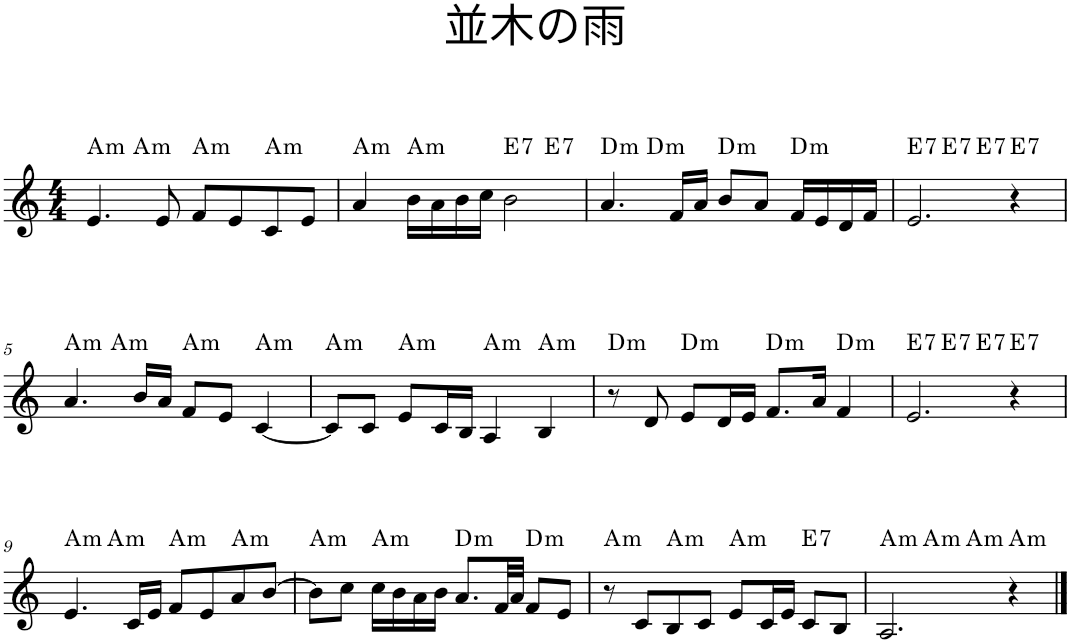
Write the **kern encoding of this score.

**kern	**harte
*part1	*part1
*staff1	*
*I"Piano	*
*I'Pno.	*
*clefG2	*
*k[]	*
*M4/4	*
=1	=1
!	!LO:H:kt=m
*^	*
4.e/	4ryy	A:min
!	!	!LO:H:kt=m
.	2.ryy	A:min
8e/	.	.
!	!	!LO:H:kt=m
8f/L	.	A:min
8e/	.	.
!	!	!LO:H:kt=m
8c/	.	A:min
8e/J	.	.
=2	=2	=2
!	!	!LO:H:kt=m
4a/	2.ryy	A:min
!	!	!LO:H:kt=m
16b\LL	.	A:min
16a\	.	.
16b\	.	.
16cc\JJ	.	.
!	!	!LO:H:kt=7
2b\	.	E:7
!	!	!LO:H:kt=7
.	4ryy	E:7
=3	=3	=3
!	!	!LO:H:kt=m
4.a/	4ryy	D:min
!	!	!LO:H:kt=m
.	2.ryy	D:min
16f/LL	.	.
16a/JJ	.	.
!	!	!LO:H:kt=m
8b/L	.	D:min
8a/J	.	.
!	!	!LO:H:kt=m
16f/LL	.	D:min
16e/	.	.
16d/	.	.
16f/JJ	.	.
=4	=4	=4
!	!	!LO:H:kt=7
*	*^	*
2.e/	4ryy	2ryy	E:7
!	!	!	!LO:H:kt=7
.	2.ryy	.	E:7
!	!	!	!LO:H:kt=7
.	.	2ryy	E:7
!	!	!	!LO:H:kt=7
4r	.	.	E:7
!!LO:LB:g=z	!!	!!
=5	=5	=5	=5
!	!	!	!LO:H:kt=m
*	*v	*v	*
4.a/	4ryy	A:min
!	!	!LO:H:kt=m
.	2.ryy	A:min
16b/LL	.	.
16a/JJ	.	.
!	!	!LO:H:kt=m
8f/L	.	A:min
8e/J	.	.
!	!	!LO:H:kt=m
[<4c/	.	A:min
=6	=6	=6
!	!	!LO:H:kt=m
*v	*v	*
8c/L]	A:min
8c/J	.
!	!LO:H:kt=m
8e/L	A:min
16c/L	.
16B/JJ	.
!	!LO:H:kt=m
4A/	A:min
!	!LO:H:kt=m
4B/	A:min
=7	=7
!	!LO:H:kt=m
8r	D:min
8d/	.
!	!LO:H:kt=m
8e/L	D:min
16d/L	.
16e/JJ	.
!	!LO:H:kt=m
8.f/L	D:min
16a/Jk	.
!	!LO:H:kt=m
4f/	D:min
=8	=8
!	!LO:H:kt=7
*^	*
*	*^	*
2.e/	4ryy	2ryy	E:7
!	!	!	!LO:H:kt=7
.	2.ryy	.	E:7
!	!	!	!LO:H:kt=7
.	.	2ryy	E:7
!	!	!	!LO:H:kt=7
4r	.	.	E:7
!!LO:LB:g=z	!!	!!
=9	=9	=9	=9
!	!	!	!LO:H:kt=m
*	*v	*v	*
4.e/	4ryy	A:min
!	!	!LO:H:kt=m
.	2.ryy	A:min
16c/LL	.	.
16e/JJ	.	.
!	!	!LO:H:kt=m
8f/L	.	A:min
8e/	.	.
!	!	!LO:H:kt=m
8a/	.	A:min
[>8b/J	.	.
=10	=10	=10
!	!	!LO:H:kt=m
*v	*v	*
8b\L]	A:min
8cc\J	.
!	!LO:H:kt=m
16cc\LL	A:min
16b\	.
16a\	.
16b\JJ	.
!	!LO:H:kt=m
8.a/L	D:min
32f/LL	.
32a/JJJ	.
!	!LO:H:kt=m
8f/L	D:min
8e/J	.
=11	=11
!	!LO:H:kt=m
8r	A:min
8c/L	.
!	!LO:H:kt=m
8B/	A:min
8c/J	.
!	!LO:H:kt=m
8e/L	A:min
16c/L	.
16e/JJ	.
!	!LO:H:kt=7
8c/L	E:7
8B/J	.
=12	=12
!	!LO:H:kt=m
*^	*
*	*^	*
2.A/	4ryy	2ryy	A:min
!	!	!	!LO:H:kt=m
.	2.ryy	.	A:min
!	!	!	!LO:H:kt=m
.	.	2ryy	A:min
!	!	!	!LO:H:kt=m
4r	.	.	A:min
*v	*v	*v	*
==	==
*-	*-
